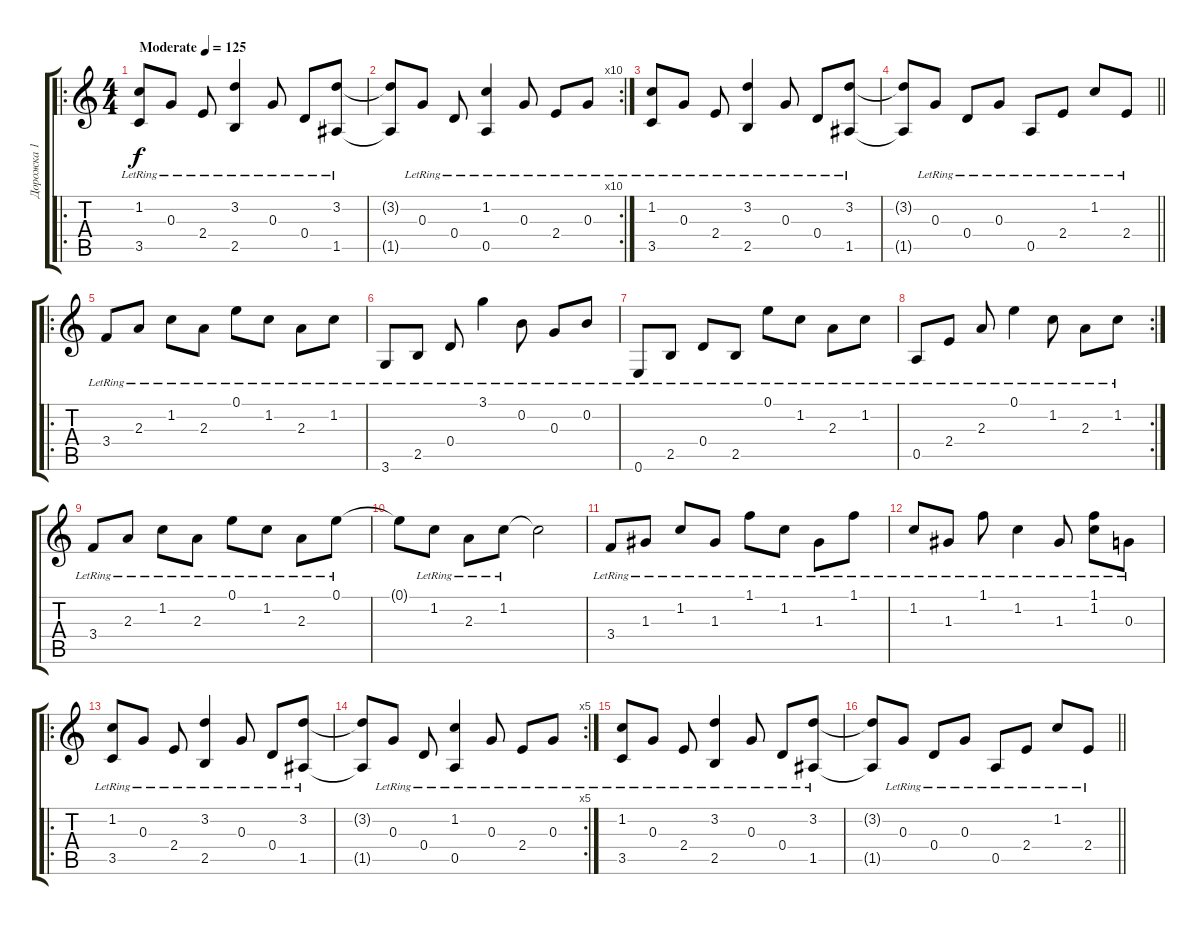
\track ("Дорожка 1" "Дорожка 1") {instrument acousticguitarsteel}
\staff {score tabs}
\tuning (E4 B3 G3 D3 A2 E2) {hide}
\ro
\ts (4 4)
\tempo (125 "Moderate")
\clef g2
\ks c
(1.2{lr} 3.5{lr}).8{dy f instrument acousticguitarsteel} 0.3{lr}.8 2.4{lr}.8 (3.2{lr} 2.5{lr}).4 0.3{lr}.8 0.4{lr}.8 (3.2{lr} 1.5{lr}).8 |
\rc 10
(3.2{t} 1.5{t}).8 0.3{lr}.8 0.4{lr}.8 (1.2{lr} 0.5{lr}).4 0.3{lr}.8 2.4{lr}.8 0.3{lr}.8 |
(1.2{lr} 3.5{lr}).8 0.3{lr}.8 2.4{lr}.8 (3.2{lr} 2.5{lr}).4 0.3{lr}.8 0.4{lr}.8 (3.2{lr} 1.5{lr}).8 |
\barLineRight lightlight
(3.2{t} 1.5{t}).8 0.3{lr}.8 0.4{lr}.8 0.3{lr}.8 0.5{lr}.8 2.4{lr}.8 1.2{lr}.8 2.4{lr}.8 |
\ro
3.4{lr}.8 2.3{lr}.8 1.2{lr}.8 2.3{lr}.8 0.1{lr}.8 1.2{lr}.8 2.3{lr}.8 1.2{lr}.8 |
3.6{lr}.8 2.5{lr}.8 0.4{lr}.8 3.1{lr}.4 0.2{lr}.8 0.3{lr}.8 0.2{lr}.8 |
0.6{lr}.8 2.5{lr}.8 0.4{lr}.8 2.5{lr}.8 0.1{lr}.8 1.2{lr}.8 2.3{lr}.8 1.2{lr}.8 |
\rc 2
0.5{lr}.8 2.4{lr}.8 2.3{lr}.8 0.1{lr}.4 1.2{lr}.8 2.3{lr}.8 1.2{lr}.8 |
3.4{lr}.8 2.3{lr}.8 1.2{lr}.8 2.3{lr}.8 0.1{lr}.8 1.2{lr}.8 2.3{lr}.8 0.1{lr}.8 |
0.1{t}.8 1.2{lr}.8 2.3{lr}.8 1.2{lr}.8 1.2{t}.2 |
3.4{lr}.8 1.3{lr}.8 1.2{lr}.8 1.3{lr}.8 1.1{lr}.8 1.2{lr}.8 1.3{lr}.8 1.1{lr}.8 |
1.2{lr}.8 1.3{lr}.8 1.1{lr}.8 1.2{lr}.4 1.3{lr}.8 (1.1{lr} 1.2{lr}).8 0.3{lr}.8 |
\ro
(1.2{lr} 3.5{lr}).8 0.3{lr}.8 2.4{lr}.8 (3.2{lr} 2.5{lr}).4 0.3{lr}.8 0.4{lr}.8 (3.2{lr} 1.5{lr}).8 |
\rc 5
(3.2{t} 1.5{t}).8 0.3{lr}.8 0.4{lr}.8 (1.2{lr} 0.5{lr}).4 0.3{lr}.8 2.4{lr}.8 0.3{lr}.8 |
(1.2{lr} 3.5{lr}).8 0.3{lr}.8 2.4{lr}.8 (3.2{lr} 2.5{lr}).4 0.3{lr}.8 0.4{lr}.8 (3.2{lr} 1.5{lr}).8 |
\barLineRight lightlight
(3.2{t} 1.5{t}).8 0.3{lr}.8 0.4{lr}.8 0.3{lr}.8 0.5{lr}.8 2.4{lr}.8 1.2{lr}.8 2.4{lr}.8
